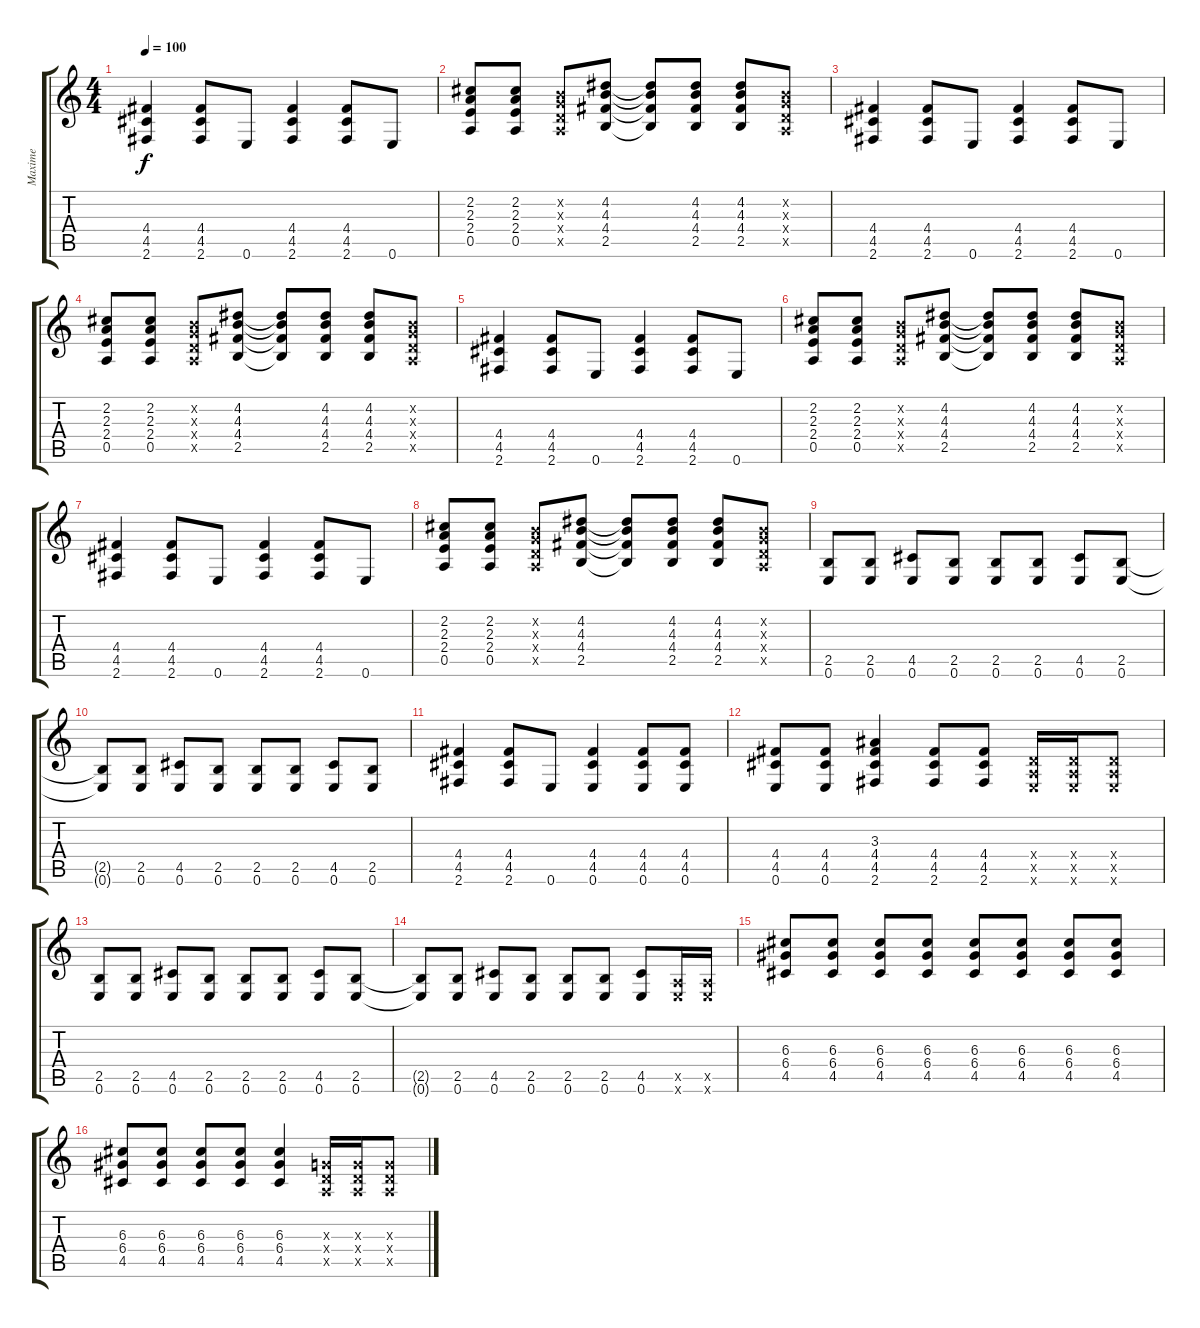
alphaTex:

\track ("Maxime" "Maxime") {instrument distortionguitar}
\staff {score tabs}
\tuning (E4 B3 G3 D3 A2 E2) {hide}
\ts (4 4)
\tempo 100
\clef g2
\ks c
(4.4 4.5 2.6).4{dy f} (4.4 4.5 2.6).8 0.6.8 (4.4 4.5 2.6).4 (4.4 4.5 2.6).8 0.6.8 |
(2.2 2.3 2.4 0.5).8 (2.2 2.3 2.4 0.5).8 (0.2{x} 0.3{x} 0.4{x} 0.5{x}).8 (4.2 4.3 4.4 2.5).8 (4.2{t} 4.3{t} 4.4{t} 2.5{t}).8 (4.2 4.3 4.4 2.5).8 (4.2 4.3 4.4 2.5).8 (0.2{x} 0.3{x} 0.4{x} 0.5{x}).8 |
(4.4 4.5 2.6).4 (4.4 4.5 2.6).8 0.6.8 (4.4 4.5 2.6).4 (4.4 4.5 2.6).8 0.6.8 |
(2.2 2.3 2.4 0.5).8 (2.2 2.3 2.4 0.5).8 (0.2{x} 0.3{x} 0.4{x} 0.5{x}).8 (4.2 4.3 4.4 2.5).8 (4.2{t} 4.3{t} 4.4{t} 2.5{t}).8 (4.2 4.3 4.4 2.5).8 (4.2 4.3 4.4 2.5).8 (0.2{x} 0.3{x} 0.4{x} 0.5{x}).8 |
(4.4 4.5 2.6).4 (4.4 4.5 2.6).8 0.6.8 (4.4 4.5 2.6).4 (4.4 4.5 2.6).8 0.6.8 |
(2.2 2.3 2.4 0.5).8 (2.2 2.3 2.4 0.5).8 (0.2{x} 0.3{x} 0.4{x} 0.5{x}).8 (4.2 4.3 4.4 2.5).8 (4.2{t} 4.3{t} 4.4{t} 2.5{t}).8 (4.2 4.3 4.4 2.5).8 (4.2 4.3 4.4 2.5).8 (0.2{x} 0.3{x} 0.4{x} 0.5{x}).8 |
(4.4 4.5 2.6).4 (4.4 4.5 2.6).8 0.6.8 (4.4 4.5 2.6).4 (4.4 4.5 2.6).8 0.6.8 |
(2.2 2.3 2.4 0.5).8 (2.2 2.3 2.4 0.5).8 (0.2{x} 0.3{x} 0.4{x} 0.5{x}).8 (4.2 4.3 4.4 2.5).8 (4.2{t} 4.3{t} 4.4{t} 2.5{t}).8 (4.2 4.3 4.4 2.5).8 (4.2 4.3 4.4 2.5).8 (0.2{x} 0.3{x} 0.4{x} 0.5{x}).8 |
(2.5 0.6).8 (2.5 0.6).8 (4.5 0.6).8 (2.5 0.6).8 (2.5 0.6).8 (2.5 0.6).8 (4.5 0.6).8 (2.5 0.6).8 |
(2.5{t} 0.6{t}).8 (2.5 0.6).8 (4.5 0.6).8 (2.5 0.6).8 (2.5 0.6).8 (2.5 0.6).8 (4.5 0.6).8 (2.5 0.6).8 |
(4.4 4.5 2.6).4 (4.4 4.5 2.6).8 0.6.8 (4.4 4.5 0.6).4 (4.4 4.5 0.6).8 (4.4 4.5 0.6).8 |
(4.4 4.5 0.6).8 (4.4 4.5 0.6).8 (3.3 4.4 4.5 2.6).4 (4.4 4.5 2.6).8 (4.4 4.5 2.6).8 (0.4{x} 0.5{x} 0.6{x}).16 (0.4{x} 0.5{x} 0.6{x}).16 (0.4{x} 0.5{x} 0.6{x}).8 |
(2.5 0.6).8 (2.5 0.6).8 (4.5 0.6).8 (2.5 0.6).8 (2.5 0.6).8 (2.5 0.6).8 (4.5 0.6).8 (2.5 0.6).8 |
(2.5{t} 0.6{t}).8 (2.5 0.6).8 (4.5 0.6).8 (2.5 0.6).8 (2.5 0.6).8 (2.5 0.6).8 (4.5 0.6).8 (0.5{x} 0.6{x}).16 (0.5{x} 0.6{x}).16 |
(6.3 6.4 4.5).8 (6.3 6.4 4.5).8 (6.3 6.4 4.5).8 (6.3 6.4 4.5).8 (6.3 6.4 4.5).8 (6.3 6.4 4.5).8 (6.3 6.4 4.5).8 (6.3 6.4 4.5).8 |
(6.3 6.4 4.5).8 (6.3 6.4 4.5).8 (6.3 6.4 4.5).8 (6.3 6.4 4.5).8 (6.3 6.4 4.5).4 (0.3{x} 0.4{x} 0.5{x}).16 (0.3{x} 0.4{x} 0.5{x}).16 (0.3{x} 0.4{x} 0.5{x}).8
